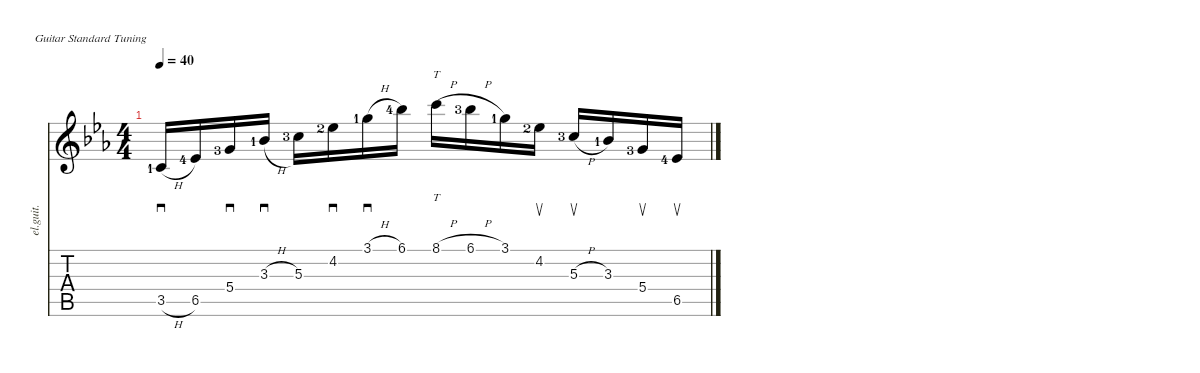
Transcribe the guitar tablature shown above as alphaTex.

\defaultSystemsLayout 4
\hideDynamics
\bracketExtendMode nobrackets
\track ("Clean Guitar" "el.guit.") {instrument electricguitarclean}
\staff {score tabs}
\tuning (E4 B3 G3 D3 A2 E2)
\ts (4 4)
\tempo 40
\clef g2
\ks cminor
3.5{h lf 2 acc forcenatural}.16{sd dy mf instrument electricguitarclean beam Up} 6.5{lf 5 acc b}.16{beam Up} 5.4{lf 4 acc forcenatural}.16{sd beam Up} 3.3{h lf 2 acc b}.16{sd beam Up} 5.3{lf 4 acc forcenatural}.16{beam Down} 4.2{lf 3 acc b}.16{sd beam Down} 3.1{h lf 2 acc forcenatural}.16{sd beam Down} 6.1{lf 5 acc b}.16{beam Down} 8.1{h acc forcenatural}.16{tt beam Down} 6.1{h lf 4 acc b}.16{beam Down} 3.1{lf 2 acc forcenatural}.16{beam Down} 4.2{lf 3 acc b}.16{su beam Down} 5.3{h lf 4 acc forcenatural}.16{su beam Up} 3.3{lf 2 acc b}.16{beam Up} 5.4{lf 4 acc forcenatural}.16{su beam Up} 6.5{lf 5 acc b}.16{su beam Up}
